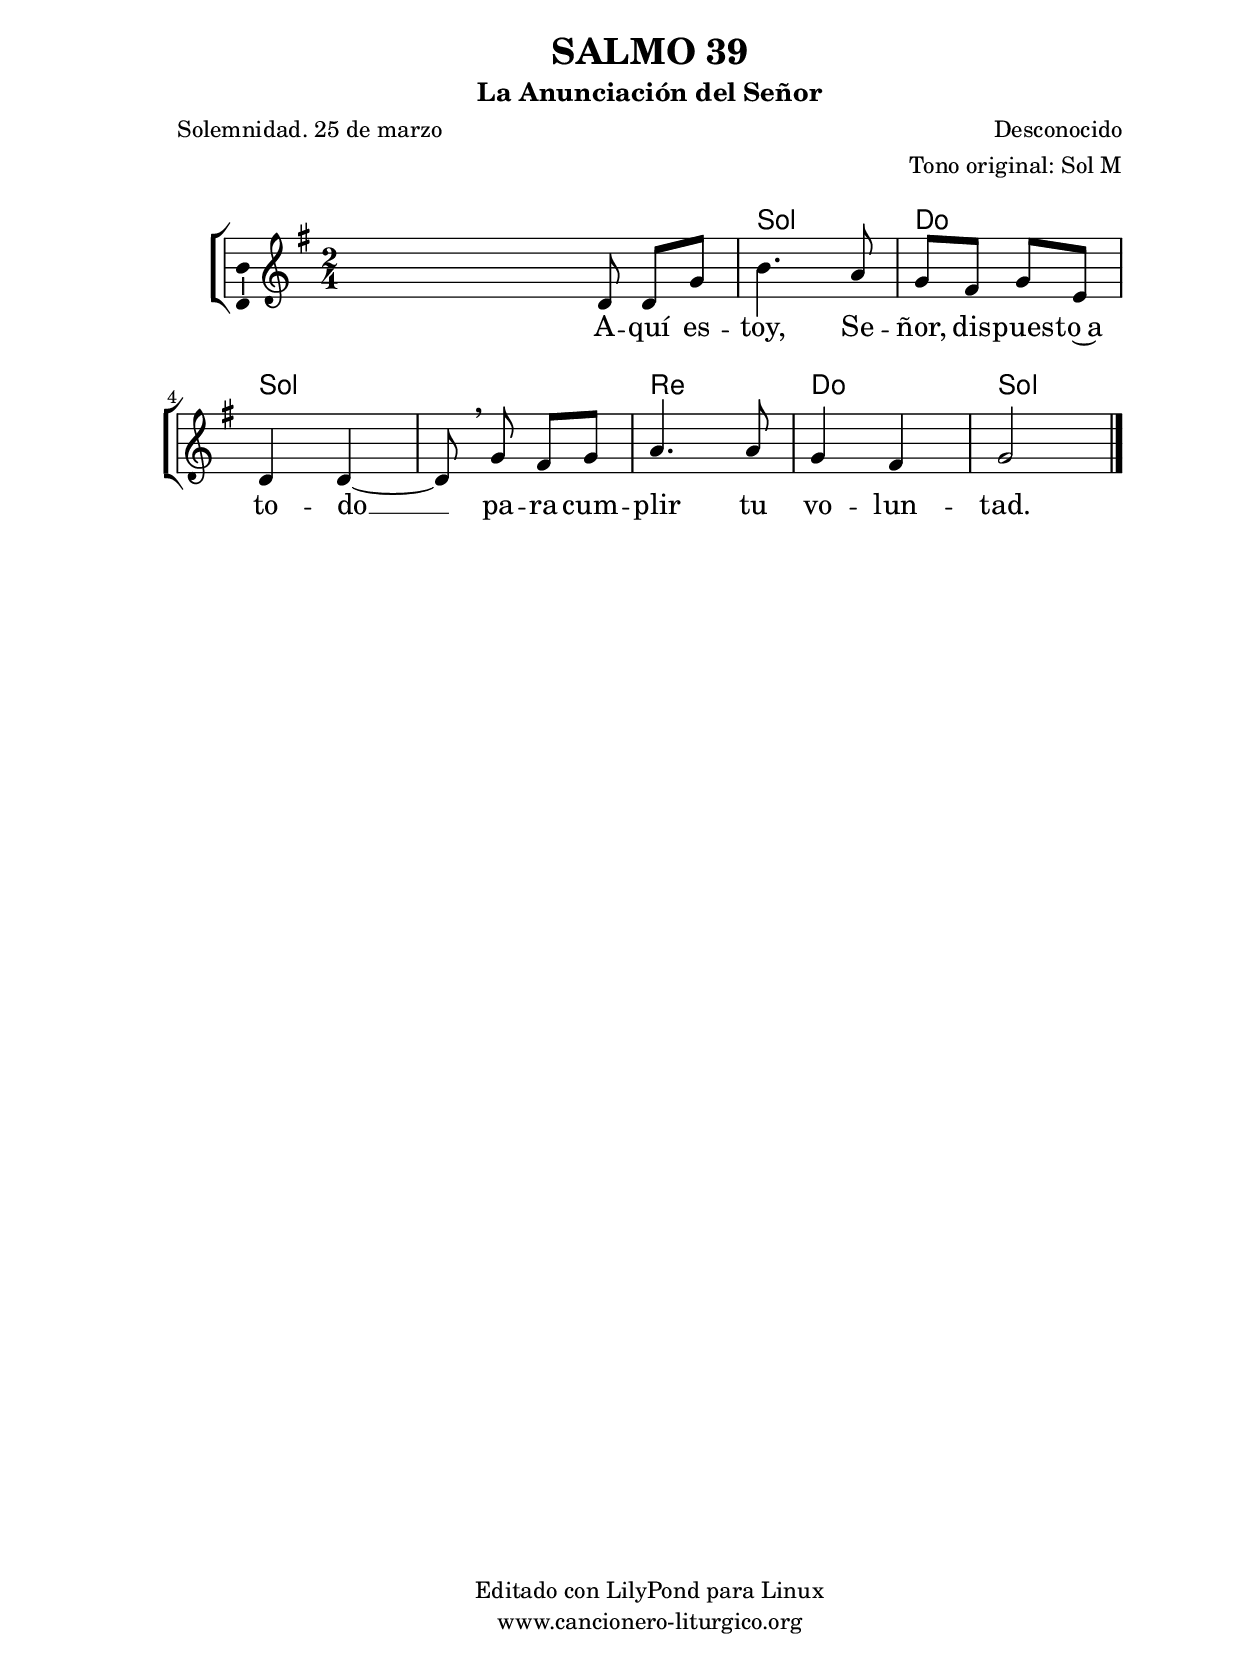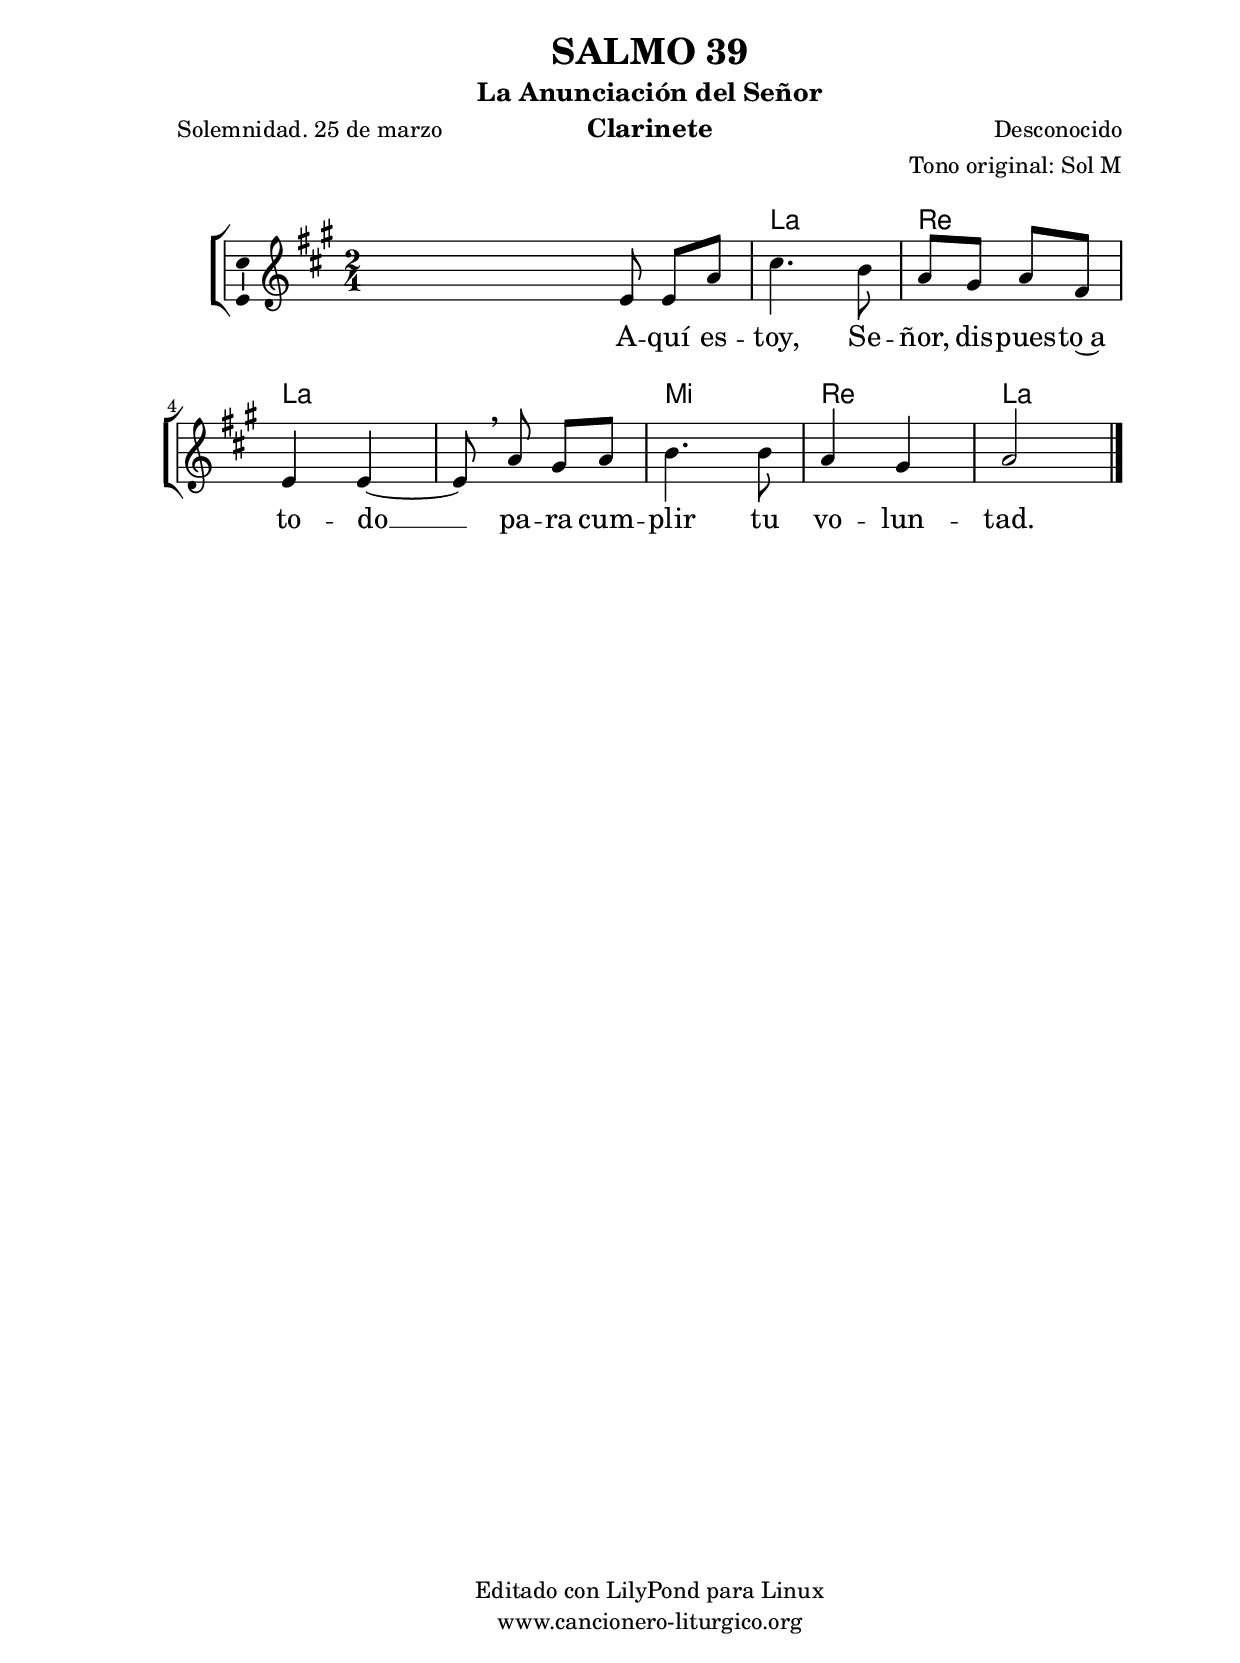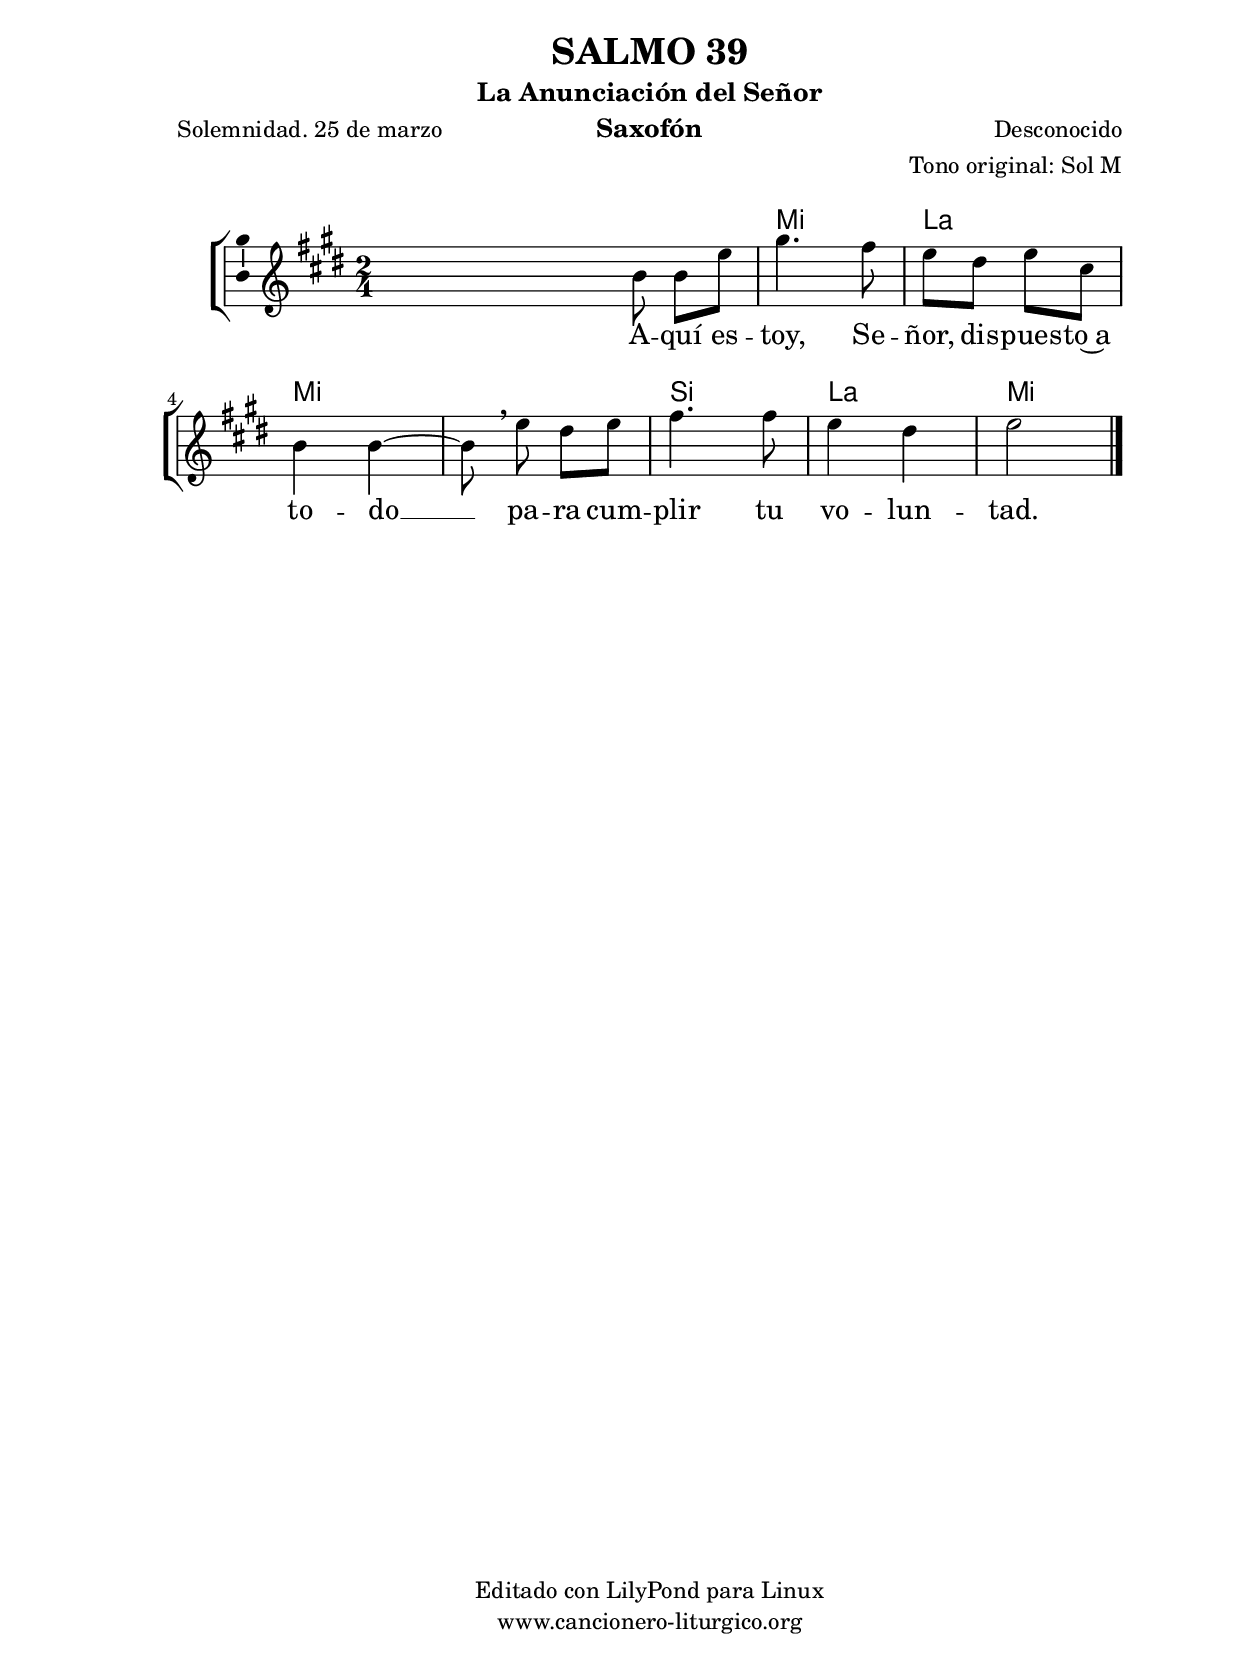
%
%para convertir .midi en .wav:
%timidity filename.midi -Ow -o finename.wav
%
%
%Para convertir de .wav a .mp3:
%lame -h -m j filename.wav
%
%
%para escuchar el midi:
%timidity nombrefichero.midi
%


%versión de lilypond para la que se ha escrito esta partitura:
\version "2.16.0"

	%Tamaño papel
	#(set-default-paper-size "a4")
	%Tamaño partitura
	#(set-global-staff-size 20)
	%No responde al pulsar sobre una nota
	#(ly:set-option 'point-and-click #f)

%parámetros del encabezamiento:
\header {
	title = "SALMO 39"
	subtitle = "La Anunciación del Señor"
	composer = "Desconocido"
	poet = "Solemnidad. 25 de marzo"
	meter = ""
	arranger = "Tono original: Sol M"
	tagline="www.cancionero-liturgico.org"
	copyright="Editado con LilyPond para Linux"
	}

%parámetros asociados al papel:
\paper  {
	oddHeaderMarkup = \markup {\fill-line { \on-the-fly #not-first-page \fromproperty #'header:title \on-the-fly #not-first-page \fromproperty #'header:composer }}
	evenHeaderMarkup = \markup {\fill-line { \fromproperty #'header:composer \fromproperty #'header:title }}
	#(set-paper-size "a4")
	print-page-number = ##f
	first-page-number = 1
	print-first-page-number = ##f
%	head-separation = 3.0 \cm
	top-margin = 2.0 \cm
	bottom-margin = 0.5\cm
%%%	bottom-margin = -1.0\cm
	left-margin = 3.0 \cm
	line-width = 16.0 \cm 
	indent = 8\mm
	interscoreline = 2.\mm
	between-system-space = 15\mm
%	para que las partituras no llenen la hoja:
	ragged-bottom = ##t
%	idem para la última hoja:
	ragged-last-bottom = ##f
%	para que las partituras llenen el ancho del papel:
	ragged-last = ##f
	after-title-space = 2.5 \cm
%page-count=1
%system-count=8

	%Flexible Vertical Spacing
%	markup-markup-spacing =
%	#'((basic-distance . 15) (minimum-distance . 15) (padding . 3))
	markup-system-spacing =
	#'((basic-distance . 15) (minimum-distance . 15) (padding . 3))
	system-system-spacing =
	#'((basic-distance . 15) (minimum-distance . 15) (padding . 3))
	score-system-spacing =
	#'((basic-distance . 15) (minimum-distance . 15) (padding . 5))
%	top-system-spacing = % header
%	#'((basic-distance . 8) (minimum-distance . 0) (padding . 3))
%	top-markup-spacing =
%	#'((basic-distance . 20) (minimum-distance . 20) (padding . 3))
	last-bottom-spacing = % footer
	#'((basic-distance . 5) (minimum-distance . 5) (padding . 3))
%	score-markup-spacing =
%	#'((basic-distance . 16) (minimum-distance . 13) (padding . 3))

	}


%parámetros que afectan a toda la partitura:
global =  {
	%clave de sol (G):
	\clef G
	%armadura:
%	\transpose bes c'
	\key g \major
	\tempo 4=100
	\set Score.tempoHideNote = ##t
	}


acordes = {
	\italianChords
	\chordmode {
%	\transpose bes c'
{

	s2 g2 c g s d c g

	}
	}
}

melodia = 
%	\transpose bes c'
{
	\relative c'{

	\time 2/4

s8 d d g
b4. a8
g8 fis g e
d4 d4~
d8 \noBeam \breathe g8 fis g
a4. a8
g4 fis
g2

	\bar "|."
	}
	}


texto = \lyricmode {
A -- quí es -- toy, Se -- ñor, dis -- pues -- to~a to -- do __
pa -- ra cum -- plir tu vo -- lun -- tad.
	}


acordesStaff = \context ChordNames = acordesStaff <<
	\set chordChanges = ##t
	\acordes
	>>


vozStaff = \context Voice = vozStaff
\with {\consists "Ambitus_engraver"}
<<
%	\set Staff.instrumentName = ""
%	\set Staff.shortInstrumentName = ""
%	\set Staff.midiInstrument = #"clarinet"
%	\set Staff.midiInstrument = #"cello"
%	\set Staff.midiInstrument = #"flute"
	\set Staff.midiInstrument = #"electric guitar (jazz)"
%	\set Staff.midiInstrument = #"english horn"
%	\set Staff.midiInstrument = #"violin"
%	\set Staff.midiInstrument = #"glockenspiel"
	\set Staff.midiMinimumVolume = #0.7
	\set Staff.midiMaximumVolume = #0.9
	\global
	\melodia
	>>


textoStaff = \context Lyrics = textoStaff <<
	\lyricsto vozStaff \texto
	>>

\book {
	\score {
		\context ChoirStaff {
			\override StaffGroup.SystemStartBracket #'collapse-height = #1
			\override Score.SystemStartBar #'collapse-height = #1
			<<
			\acordesStaff
			\vozStaff
			\textoStaff
			>>
			}
		\layout {
	    		\context {
				\Lyrics
				\override LyricText #'font-size = #2
				}
	   		 \context {
				\Score
				%fontSize = #3
				\override StaffSymbol #'staff-space = #(magstep +3)
				%\override Beam #'thickness = #0.55
				%\override SpacingSpanner #'spacing-increment = #1.0
				%\override Slur #'height-limit = #1.5
				}
			}
		}
	\score {
		\unfoldRepeats
		\context ChoirStaff {
			<<
			\acordesStaff
			\vozStaff
			>>
			}
		\midi {
	  		\context {
	  			\Score
				tempoWholesPerMinute = #(ly:make-moment 70 4)
				}
			}
		}
	}

%Partitura para clarinete
#(define output-suffix "C")
\book {
	\header{
		instrument = "Clarinete"
		}
	\score {
		\context ChoirStaff {
			\override StaffGroup.SystemStartBracket #'collapse-height = #1
			\override Score.SystemStartBar #'collapse-height = #1
\transpose c d
			<<
			\acordesStaff
			\vozStaff
			\textoStaff
			>>
			}
		\layout {
	    		\context {
				\Lyrics
				\override LyricText #'font-size = #2
				}
	   		 \context {
				\Score
				%fontSize = #3
				\override StaffSymbol #'staff-space = #(magstep +3)
				%\override Beam #'thickness = #0.55
				%\override SpacingSpanner #'spacing-increment = #1.0
				%\override Slur #'height-limit = #1.5
				}
			}
		}
	}

%Partitura para saxofón
#(define output-suffix "S")
\book {
	\header{
		instrument = "Saxofón"
		}
	\score {
		\context ChoirStaff {
			\override StaffGroup.SystemStartBracket #'collapse-height = #1
			\override Score.SystemStartBar #'collapse-height = #1
\transpose c a
			<<
			\acordesStaff
			\vozStaff
			\textoStaff
			>>
			}
		\layout {
	    		\context {
				\Lyrics
				\override LyricText #'font-size = #2
				}
	   		 \context {
				\Score
				%fontSize = #3
				\override StaffSymbol #'staff-space = #(magstep +3)
				%\override Beam #'thickness = #0.55
				%\override SpacingSpanner #'spacing-increment = #1.0
				%\override Slur #'height-limit = #1.5
				}
			}
		}
	}

